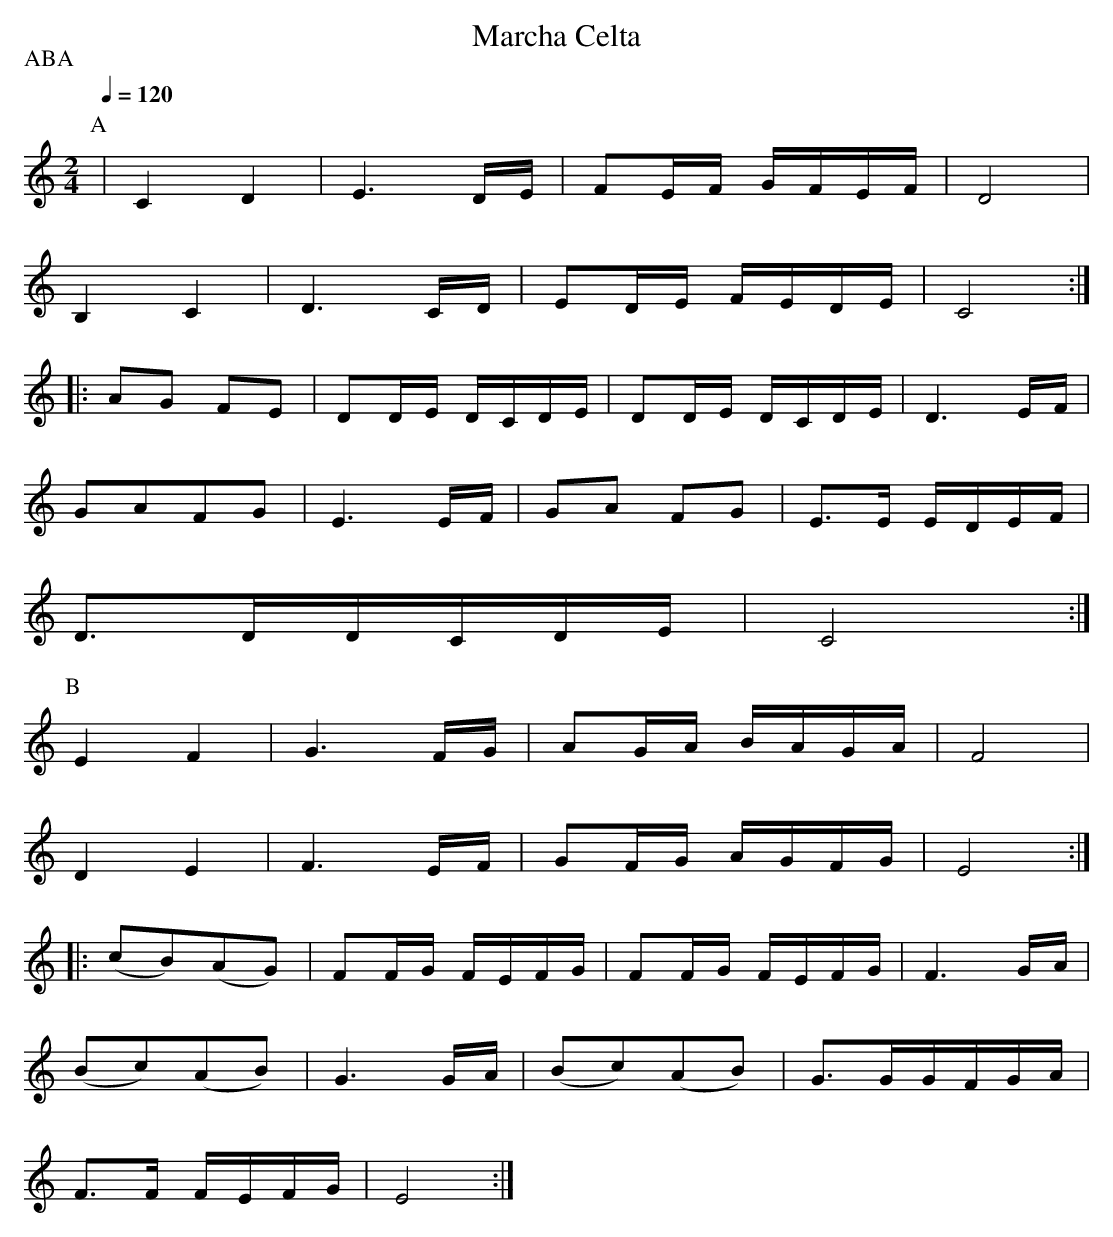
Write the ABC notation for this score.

X:1
T:Marcha Celta
P:ABA
M:2/4
L:1/8
Q:1/4=120
K:C
P:A
|C2 D2|E3 D/2E/2|FE/2F/2 G/2F/2E/2F/2|D4|
B,2 C2|D3 C/2D/2|ED/2E/2 F/2E/2D/2E/2|C4:|
|:AG FE|DD/2E/2 D/2C/2D/2E/2|DD/2E/2 D/2C/2D/2E/2|D3 E/2F/2|
GAFG|E3 E/2F/2|GA FG|E3/2E/2 E/2D/2E/2F/2|
D3/2D/2D/2C/2D/2E/2|C4:|
P:B
E2 F2|G3 F/2G/2|AG/2A/2 B/2A/2G/2A/2|F4|
D2 E2|F3 E/2F/2|GF/2G/2 A/2G/2F/2G/2|E4:|
|:(cB)(AG)|FF/2G/2 F/2E/2F/2G/2|FF/2G/2 F/2E/2F/2G/2|F3 G/2A/2|
(Bc)(AB)|G3 G/2A/2|(Bc)(AB)|G3/2G/2G/2F/2G/2A/2|
F3/2F/2 F/2E/2F/2G/2|E4:|
